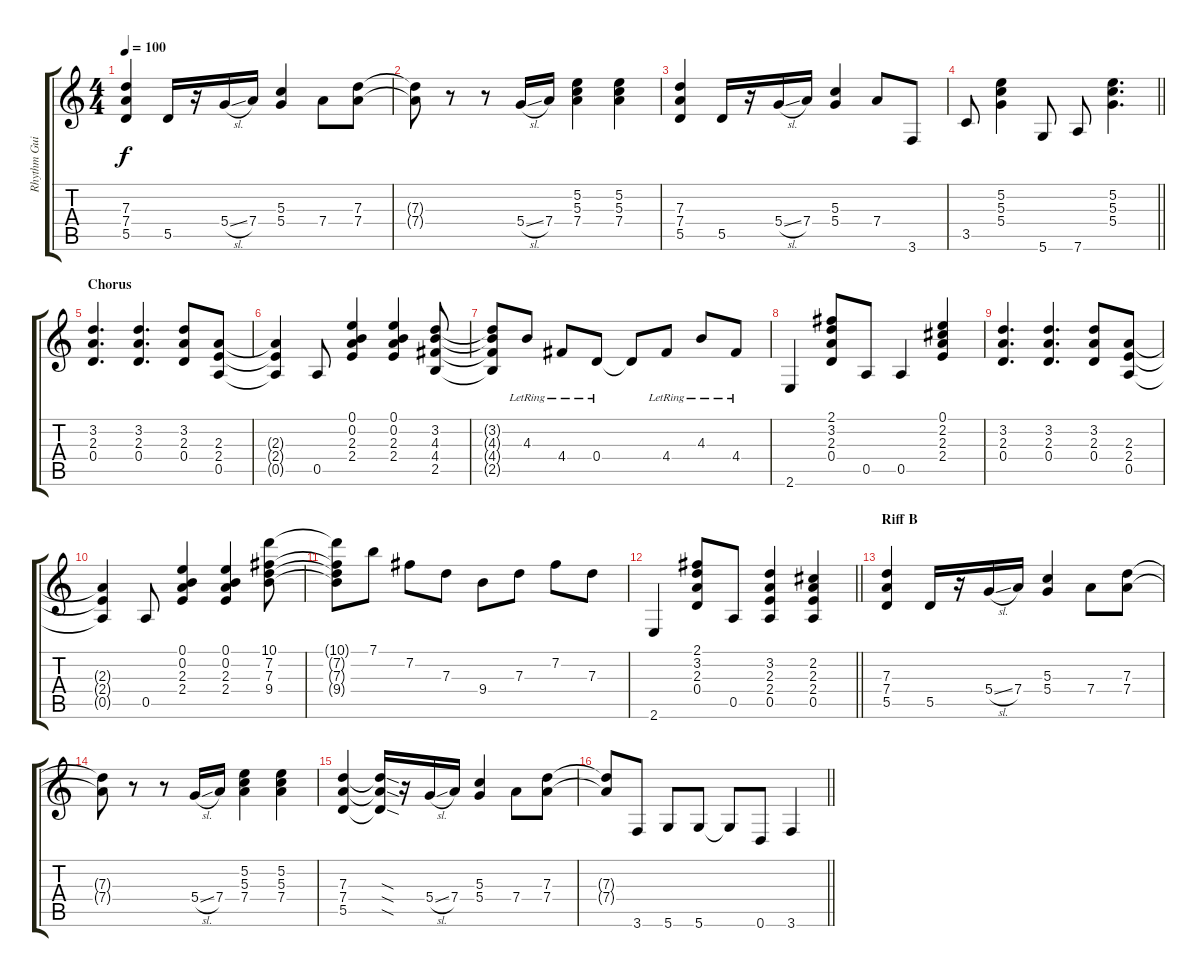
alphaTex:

\track ("Rhythm Guitar" "Rhythm Gui") {instrument overdrivenguitar}
\staff {score tabs}
\tuning (E4 B3 G3 D3 A2 D2) {hide}
\ts (4 4)
\tempo 100
\clef g2
\ks c
(7.3 7.4 5.5).4{dy f} 5.5.16 r.16 5.4{sl}.16 7.4.16 (5.3 5.4).4 7.4.8 (7.3 7.4).8 |
(7.3{t} 7.4{t}).8 r.8 r.8 5.4{sl}.16 7.4.16 (5.2 5.3 7.4).4 (5.2 5.3 7.4).4 |
(7.3 7.4 5.5).4 5.5.16 r.16 5.4{sl}.16 7.4.16 (5.3 5.4).4 7.4.8 3.6.8 |
\barLineRight lightlight
3.5.8 (5.2 5.3 5.4).4 5.6.8 7.6.8 (5.2 5.3 5.4).4{d} |
\section ("" "Chorus")
(3.2 2.3 0.4).4{d} (3.2 2.3 0.4).4{d} (3.2 2.3 0.4).8 (2.3 2.4 0.5).8 |
(2.3{t} 2.4{t} 0.5{t}).4 0.5.8 (0.1 0.2 2.3 2.4).4 (0.1 0.2 2.3 2.4).4 (3.2 4.3 4.4 2.5).8 |
(3.2{t} 4.3{t} 4.4{t} 2.5{t}).8 4.3{lr}.8 4.4{lr}.8 0.4{lr}.8 0.4{t}.8 4.4{lr}.8 4.3{lr}.8 4.4{lr}.8 |
2.6.4 (2.1 3.2 2.3 0.4).8 0.5.8 0.5.4 (0.1 2.2 2.3 2.4).4 |
(3.2 2.3 0.4).4{d} (3.2 2.3 0.4).4{d} (3.2 2.3 0.4).8 (2.3 2.4 0.5).8 |
(2.3{t} 2.4{t} 0.5{t}).4 0.5.8 (0.1 0.2 2.3 2.4).4 (0.1 0.2 2.3 2.4).4 (10.1 7.2 7.3 9.4).8 |
(10.1{t} 7.2{t} 7.3{t} 9.4{t}).8 7.1.8 7.2.8 7.3.8 9.4.8 7.3.8 7.2.8 7.3.8 |
\barLineRight lightlight
2.6.4 (2.1 3.2 2.3 0.4).8 0.5.8 (3.2 2.3 2.4 0.5).4 (2.2 2.3 2.4 0.5).4 |
\section ("" "Riff B")
(7.3 7.4 5.5).4 5.5.16 r.16 5.4{sl}.16 7.4.16 (5.3 5.4).4 7.4.8 (7.3 7.4).8 |
(7.3{t} 7.4{t}).8 r.8 r.8 5.4{sl}.16 7.4.16 (5.2 5.3 7.4).4 (5.2 5.3 7.4).4 |
(7.3 7.4 5.5).4 (7.3{sod t} 7.4{sod t} 5.5{sod t}).16 r.16 5.4{sl}.16 7.4.16 (5.3 5.4).4 7.4.8 (7.3 7.4).8 |
\barLineRight lightlight
(7.3{t} 7.4{t}).8 3.6.8 5.6.8 5.6.8 5.6{t}.8 0.6.8 3.6.4
